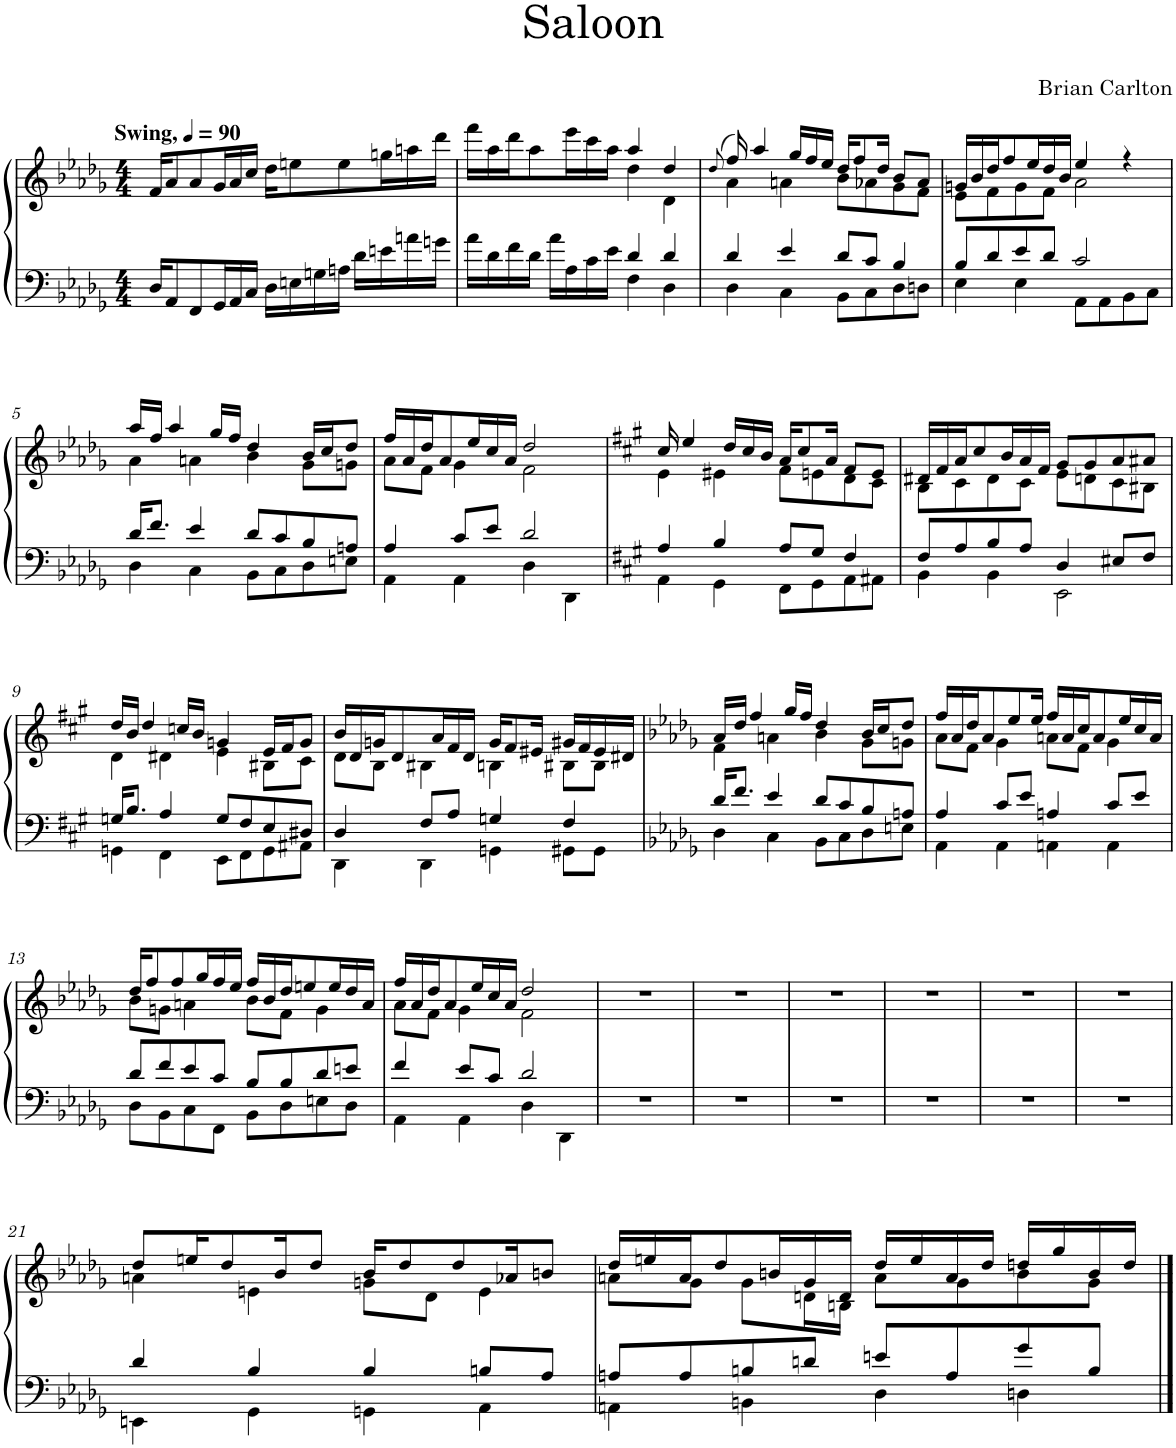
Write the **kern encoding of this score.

**kern	**kern
*part1	*part1
*staff2	*staff1
*I"Piano	*
*I'Pno.	*
*clefF4	*clefG2
*k[b-e-a-d-g-]	*k[b-e-a-d-g-]
*M4/4	*M4/4
*MM90	*MM90
=1	=1
!	!LO:TX:a:B:t=Swing,
16D-/KL	16f/KL
8AA-/	8a-/
8FF/	8a-/
16GG-/L	16g-/L
16AA-/	16a-/
16C/JJ	16cc/JJ
16D-\LL	16dd-\KL
16En\	8een\
16Gn\	.
16An\JJ	8ee\
16d-\LL	.
16en\	16ggn\L
16an\	16aan\
16gn\JJ	16ddd-\JJ
=2	=2
*^	*^
16a-\LL	2ryy	16fff\LL	2ryy
16d-\	.	16aa-\	.
16f\	.	16ddd-\J	.
16d-\JJ	.	8aa-\	.
16a-\LL	.	.	.
16A-\	.	16eee-\L	.
16c\	.	16ccc\	.
16e-\JJ	.	16aa-\JJ	.
4d-/	4F\	4aa-/	4dd-\
4d-/	4D-\	4dd-/	4d-\
=3	=3	=3	=3
.	.	(8qdd-/	.
4d-/	4D-\	16ff/)	4a-\
.	.	4aa-/	.
4e-/	4C\	.	4an\
.	.	16gg-/LL	.
.	.	16ff/	.
.	.	16ee-/JJ	.
8d-/L	8BB-\L	16dd-/KL	8b-\L
.	.	8ff/	.
8c/J	8C\	.	8a-X\
.	.	16dd-/Jk	.
4B-/	8D-\	8b-/L	8g-\
.	8Dn\J	8a-/J	8f\J
=4	=4	=4	=4
8B-/L	4E-\	16gn/LL	8e-\L
.	.	16b-/	.
8d-/	.	16dd-/J	8f\
.	.	8ff/	.
8e-/	4E-\	.	8g\
.	.	16ee-/L	.
8d-/J	.	16dd-/	8f\J
.	.	16b-/JJ	.
2c/	8AA-\L	4ee-/	2a-\
.	8AA-\	.	.
.	8BB-\	4r	.
.	8C\J	.	.
!!LO:LB:g=z	!!
=5	=5	=5	=5
16d-/KL	4D-\	16aa-/LL	4a-\
8.f/J	.	16ff/JJ	.
.	.	4aa-/	.
4e-/	4C\	.	4an\
.	.	16gg-/LL	.
.	.	16ff/JJ	.
8d-/L	8BB-\L	4dd-/	4b-\
8c/	8C\	.	.
8B-/	8D-\	16b-/LL	8g-\L
.	.	16cc/J	.
8An/J	8En\J	8dd-/J	8gn\J
=6	=6	=6	=6
4A-/	4AA-\	16ff/LL	8a-\L
.	.	16a-/	.
.	.	16dd-/J	8f\J
.	.	8a-/	.
8c/L	4AA-\	.	4g-\
.	.	16ee-/L	.
8e-/J	.	16cc/	.
.	.	16a-/JJ	.
2d-/	4D-\	2dd-/	2f\
.	4DD-\	.	.
=7	=7	=7	=7
*k[f#c#g#]	*	*k[f#c#g#]	*
4A/	4AA\	16cc#/	4e\
.	.	4ee/	.
4B/	4GG#\	.	4e#X\
.	.	16dd/LL	.
.	.	16cc#/	.
.	.	16b/JJ	.
8A/L	8FF#\L	16a/KL	8f#\L
.	.	8cc#/	.
8G#/J	8GG#\	.	8en\
.	.	16a/Jk	.
4F#/	8AA\	8f#/L	8d\
.	8AA#X\J	8e/J	8c#\J
=8	=8	=8	=8
8F#/L	4BB\	16d#X/LL	8B\L
.	.	16f#/	.
8A/	.	16a/J	8c#\
.	.	8cc#/	.
8B/	4BB\	.	8d#\
.	.	16b/L	.
8A/J	.	16a/	8c#\J
.	.	16f#/JJ	.
4D/	2EE\	8g#/L	8e\L
.	.	8g#/	8dn\
8E#X/L	.	8a/	8c#\
8F#/J	.	8a#X/J	8B#X\J
!!LO:LB:g=z	!!
=9	=9	=9	=9
16Gn/KL	4GGn\	16dd/LL	4d\
8.B/J	.	16b/JJ	.
.	.	4dd/	.
4A/	4FF#\	.	4d#X\
.	.	16ccn/LL	.
.	.	16b/JJ	.
8G/L	8EE\L	4gn/	4e\
8F#/	8FF#\	.	.
8E/	8GG\	16e/LL	8B#X\L
.	.	16f#/J	.
8D#X/J	8AA#X\J	8g/J	8c#\J
=10	=10	=10	=10
4D/	4DD\	16b/LL	8d\L
.	.	16d/	.
.	.	16gn/J	8B\J
.	.	8d/	.
8F#/L	4DD\	.	4B#X\
.	.	16a/L	.
8A/J	.	16f#/	.
.	.	16d/JJ	.
4Gn/	4GGn\	16g/KL	4Bn\
.	.	8f#/	.
.	.	16e#X/Jk	.
4F#/	8GG#X\L	16g#X/LL	8B#X\L
.	.	16f#/	.
.	8GG#\J	16e#/	8B#\J
.	.	16d#X/JJ	.
=11	=11	=11	=11
*k[b-e-a-d-g-]	*	*k[b-e-a-d-g-]	*
16d-/KL	4D-\	16a-/LL	4f\
8.f/J	.	16dd-/JJ	.
.	.	4ff/	.
4e-/	4C\	.	4an\
.	.	16gg-/LL	.
.	.	16ff/JJ	.
8d-/L	8BB-\L	4dd-/	4b-\
8c/	8C\	.	.
8B-/	8D-\	16b-/LL	8g-\L
.	.	16cc/J	.
8An/J	8En\J	8dd-/J	8gn\J
=12	=12	=12	=12
4A-/	4AA-\	16ff/LL	8a-\L
.	.	16a-/	.
.	.	16dd-/J	8f\J
.	.	8a-/	.
8c/L	4AA-\	.	4g-\
.	.	8ee-/	.
8e-/J	.	.	.
.	.	16ee-/Jk	.
4An/	4AAn\	16ff/LL	8an\L
.	.	16a/	.
.	.	16cc/J	8f\J
.	.	8a/	.
8c/L	4AA\	.	4g-\
.	.	16ee-/L	.
8e-/J	.	16cc/	.
.	.	16a/JJ	.
!!LO:LB:g=z	!!
=13	=13	=13	=13
8d-/L	8D-\L	16dd-/KL	8b-\L
.	.	8ff/	.
8f/	8BB-\	.	8gn\J
.	.	8ff/	.
8e-/	8C\	.	4an\
.	.	16gg-/L	.
8c/J	8FF\J	16ff/	.
.	.	16ee-/JJ	.
8B-/L	8BB-\L	16ff/LL	8b-\L
.	.	16b-/	.
8B-/	8D-\	16dd-/J	8f\J
.	.	8een/	.
8d-/	8En\	.	4g\
.	.	16ee/L	.
8en/J	8D-\J	16dd-/	.
.	.	16a/JJ	.
=14	=14	=14	=14
4f/	4AA-\	16ff/LL	8a-\L
.	.	16a-/	.
.	.	16dd-/J	8f\J
.	.	8a-/	.
8e-/L	4AA-\	.	4g-\
.	.	16ee-/L	.
8c/J	.	16cc/	.
.	.	16a-/JJ	.
2d-/	4D-\	2dd-/	2f\
.	4DD-\	.	.
*v	*v	*	*
*	*v	*v
=15	=15
1r	1r
=16	=16
1r	1r
=17	=17
1r	1r
=18	=18
1r	1r
=19	=19
1r	1r
=20	=20
1r	1r
!!LO:LB:g=z
=21	=21
*^	*^
4d-/	4EEn\	8dd-/L	4an\
.	.	16een/K	.
.	.	8dd-/	.
4B-/	4GG-\	.	4en\
.	.	16b-/K	.
.	.	8dd-/J	.
4B-/	4GGn\	16b-/KL	8gn\L
.	.	8dd-/	.
.	.	.	8d-\J
.	.	8dd-/	.
8Bn/L	4AA-\	.	4e\
.	.	16a-X/K	.
8A-/J	.	8bn/J	.
=22	=22	=22	=22
8An/L	4AAn\	16dd-/LL	8an\L
.	.	16een/	.
8A/	.	16a/J	8g-\J
.	.	8dd-/	.
8Bn/	4BBn\	.	8g-\L
.	.	16bn/L	.
8dn/J	.	16g-/	16dn\L
.	.	16d/JJ	16Bn\JJ
8en/L	4D-\	16dd-/LL	8a\L
.	.	16ee/	.
8A/	.	16a/	8g-\
.	.	16dd-/JJ	.
8g-/	4Dn\	16ddn/LL	8b\
.	.	16gg-/	.
8B/J	.	16b/	8g-\J
.	.	16dd/JJ	.
*v	*v	*	*
*	*v	*v
==	==
*-	*-
